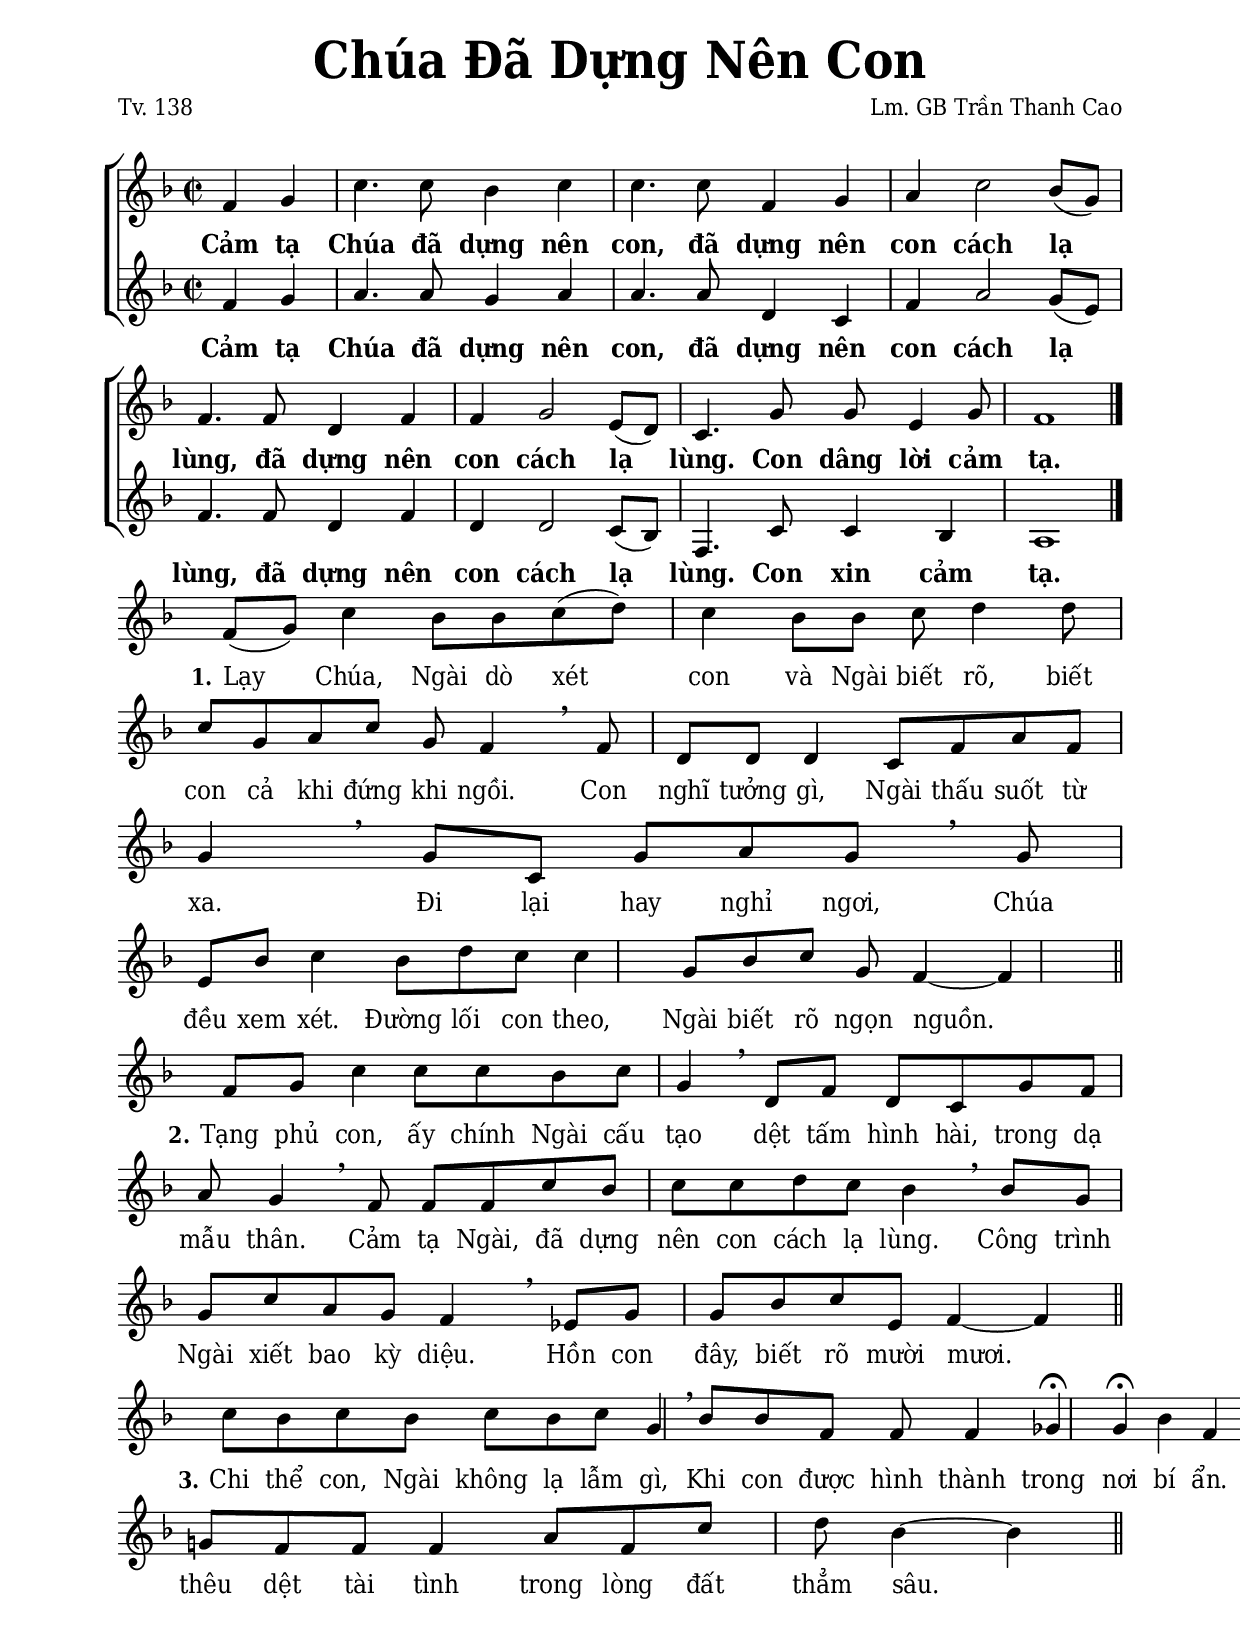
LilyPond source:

% Cài đặt chung
\version "2.22.1"
\include "english.ly"

\header {
  title = \markup { \fontsize #3 "Chúa Đã Dựng Nên Con" }
  poet = "Tv. 138"
  composer = "Lm. GB Trần Thanh Cao"
  arranger = " "
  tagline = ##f
}

% Nhạc điệp khúc
nhacDiepKhucSop = \relative c' {
  \partial 2 f4 g |
  c4. c8 bf4 c |
  c4. c8 f,4 g |
  a c2 bf8 _(g) |
  f4. f8 d4 f |
  f g2 e8 _(d) |
  c4. g'8 g e4 g8 |
  f1 \bar "|."
}

nhacDiepKhucBas = \relative c' {
  \partial 2 f4 g |
  a4. a8 g4 a |
  a4. a8 d,4 c |
  f a2 g8 (e) |
  f4. f8 d4 f |
  d d2 c8 (bf) |
  f4. c'8 c4 bf |
  a1
}

% Nhạc phiên khúc
nhacPhienKhucMot = \relative c' {
  f8 (g) c4 bf8 bf c (d) c4
  bf8 bf c d4 d8 c g a c g f4 \breathe
  f8 d d d4 c8 f a f g4 \breathe
  g8 c, g' a g \breathe
  g8 e bf' c4
  bf8 d c c4
  g8 bf c g f4 ~ f \bar "||"
}

nhacPhienKhucHai = \relative c' {
  f8 g c4 c8 c bf c g4 \breathe
  d8 f d c g' f a g4 \breathe
  f8 f f c' bf c c d c bf4 \breathe
  bf8 g g c a g f4 \breathe
  ef8 g g bf c e, f4 ~ f \bar "||"
}


nhacPhienKhucBa = \relative c'' {
  c8 bf c bf c bf c g4 \breathe
  bf8 bf f f f4 gf \fermata g \fermata
  bf f4 \breathe
  f8 g! f f f4
  a8 f c' d bf4 ~ bf \bar "||"
}

% Lời điệp khúc
loiDiepKhucSop = \lyricmode {
  Cảm tạ Chúa đã dựng nên con,
  đã dựng nên con cách lạ lùng,
  đã dựng nên con cách lạ lùng.
  Con dâng lời cảm tạ.
}

loiDiepKhucBas = \lyricmode {
  Cảm tạ Chúa đã dựng nên con,
  đã dựng nên con cách lạ lùng,
  đã dựng nên con cách lạ lùng.
  Con xin cảm tạ.
}

% Lời phiên khúc
loiPhienKhucMot = \lyricmode {
  \set stanza = #"1."
  Lạy Chúa, Ngài dò xét con và Ngài biết rõ,
  biết con cả khi đứng khi ngồi.
  Con nghĩ tưởng gì, Ngài thấu suốt từ xa.
  Đi lại hay nghỉ ngơi, Chúa đều xem xét.
  Đường lối con theo, Ngài biết rõ ngọn nguồn.
}

loiPhienKhucHai = \lyricmode {
  \set stanza = #"2."
  Tạng phủ con, ấy chính Ngài cấu tạo dệt tấm hình hài,
  trong dạ mẫu thân.
  Cảm tạ Ngài, đã dựng nên con cách lạ lùng.
  Công trình Ngài xiết bao kỳ diệu.
  Hồn con đây, biết rõ mười mươi.
}

loiPhienKhucBa = \lyricmode {
  \set stanza = #"3."
  Chi thể con, Ngài không lạ lẫm gì,
  Khi con được hình thành trong nơi bí ẩn.
  Được thêu dệt tài tình trong lòng đất thẳm sâu.
}

% Dàn trang
\paper {
  #(set-paper-size "a4")
  top-margin = 20\mm
  bottom-margin = 10\mm
  left-margin = 20\mm
  right-margin = 20\mm
  indent = #0
  #(define fonts
    (make-pango-font-tree
      "Deja Vu Serif Condensed"
      "Deja Vu Serif Condensed"
      "Deja Vu Serif Condensed"
      (/ 20 20)))
  page-count = #1
  system-system-spacing = #'((basic-distance . 11.5)
                             (minimum-distance . 11.5)
                             (padding . 1))
  score-system-spacing = #'((basic-distance . 11.5)
                             (minimum-distance . 11.5)
                             (padding . 1))
}

\score {
  \new ChoirStaff <<
    \new Staff \with {
        \consists "Merge_rests_engraver"
        %\magnifyStaff #(magstep +1)
      }
      <<
      \new Voice = beSop {
        \key f \major \time 2/2 \nhacDiepKhucSop
      }
      \new Lyrics \with {
          \override VerticalAxisGroup.
            nonstaff-relatedstaff-spacing.padding = #1
          \override VerticalAxisGroup.
            nonstaff-unrelatedstaff-spacing.padding = #1
        }
        \lyricsto beSop \loiDiepKhucSop
    >>
    \new Staff \with {
        \consists "Merge_rests_engraver"
        %\magnifyStaff #(magstep +1)
      }
      <<
      \new Voice = beBas {
        \key f \major \time 2/2 \nhacDiepKhucBas
      }
      \new Lyrics \with {
          \override VerticalAxisGroup.
            nonstaff-relatedstaff-spacing.padding = #1
          \override VerticalAxisGroup.
            nonstaff-unrelatedstaff-spacing.padding = #1
        }
        \lyricsto beBas \loiDiepKhucBas
    >>
  >>
  \layout {
    \override Lyrics.LyricText.font-series = #'bold
    %\override Lyrics.LyricText.font-size = #+2
    \override Lyrics.LyricSpace.minimum-distance = #1.6
    \override Score.BarNumber.break-visibility = ##(#f #f #f)
    \override Score.SpacingSpanner.uniform-stretching = ##t
  }
}

\score {
  \new ChoirStaff <<
    \new Staff = phienKhuc \with {
        %\magnifyStaff #(magstep +1)
      }
      <<
      \new Voice = beSop {
        \key f \major \time 2/2 \nhacPhienKhucMot
      }
    >>
    \new Lyrics \with {
          \override VerticalAxisGroup.
            nonstaff-relatedstaff-spacing.padding = #1.2
          \override VerticalAxisGroup.
            nonstaff-unrelatedstaff-spacing.padding = #1
        }
        \lyricsto beSop \loiPhienKhucMot
  >>
  \layout {
    \override Staff.TimeSignature.transparent = ##t
    %\override Lyrics.LyricText.font-size = #+2
    \override Lyrics.LyricSpace.minimum-distance = #0.9
    \override Score.BarNumber.break-visibility = ##(#f #f #f)
    \override Score.SpacingSpanner.uniform-stretching = ##t
    \set Score.barAlways = ##t
    \set Score.defaultBarType = ""
  } 
}

\score {
  \new ChoirStaff <<
    \new Staff = phienKhuc \with {
        %\magnifyStaff #(magstep +1)
      }
      <<
      \new Voice = beSop {
        \key f \major \time 2/2 \nhacPhienKhucHai
      }
    >>
    \new Lyrics \with {
          \override VerticalAxisGroup.
            nonstaff-relatedstaff-spacing.padding = #1
          \override VerticalAxisGroup.
            nonstaff-unrelatedstaff-spacing.padding = #1
        }
        \lyricsto beSop \loiPhienKhucHai
  >>
  \layout {
    \override Staff.TimeSignature.transparent = ##t
    %\override Lyrics.LyricText.font-size = #+2
    \override Lyrics.LyricSpace.minimum-distance = #1.5
    \override Score.BarNumber.break-visibility = ##(#f #f #f)
    \override Score.SpacingSpanner.uniform-stretching = ##t
    \set Score.barAlways = ##t
    \set Score.defaultBarType = ""
  } 
}

\score {
  \new ChoirStaff <<
    \new Staff = phienKhuc \with {
        %\magnifyStaff #(magstep +1)
      }
      <<
      \new Voice = beSop {
        \key f \major \time 2/2 \nhacPhienKhucBa
      }
    >>
    \new Lyrics \with {
          \override VerticalAxisGroup.
            nonstaff-relatedstaff-spacing.padding = #1.2
          \override VerticalAxisGroup.
            nonstaff-unrelatedstaff-spacing.padding = #1
        }
        \lyricsto beSop \loiPhienKhucBa
  >>
  \layout {
    \override Staff.TimeSignature.transparent = ##t
    %\override Lyrics.LyricText.font-size = #+2
    \override Lyrics.LyricSpace.minimum-distance = #1.5
    \override Score.BarNumber.break-visibility = ##(#f #f #f)
    \override Score.SpacingSpanner.uniform-stretching = ##t
    \set Score.barAlways = ##t
    \set Score.defaultBarType = ""
  } 
}
